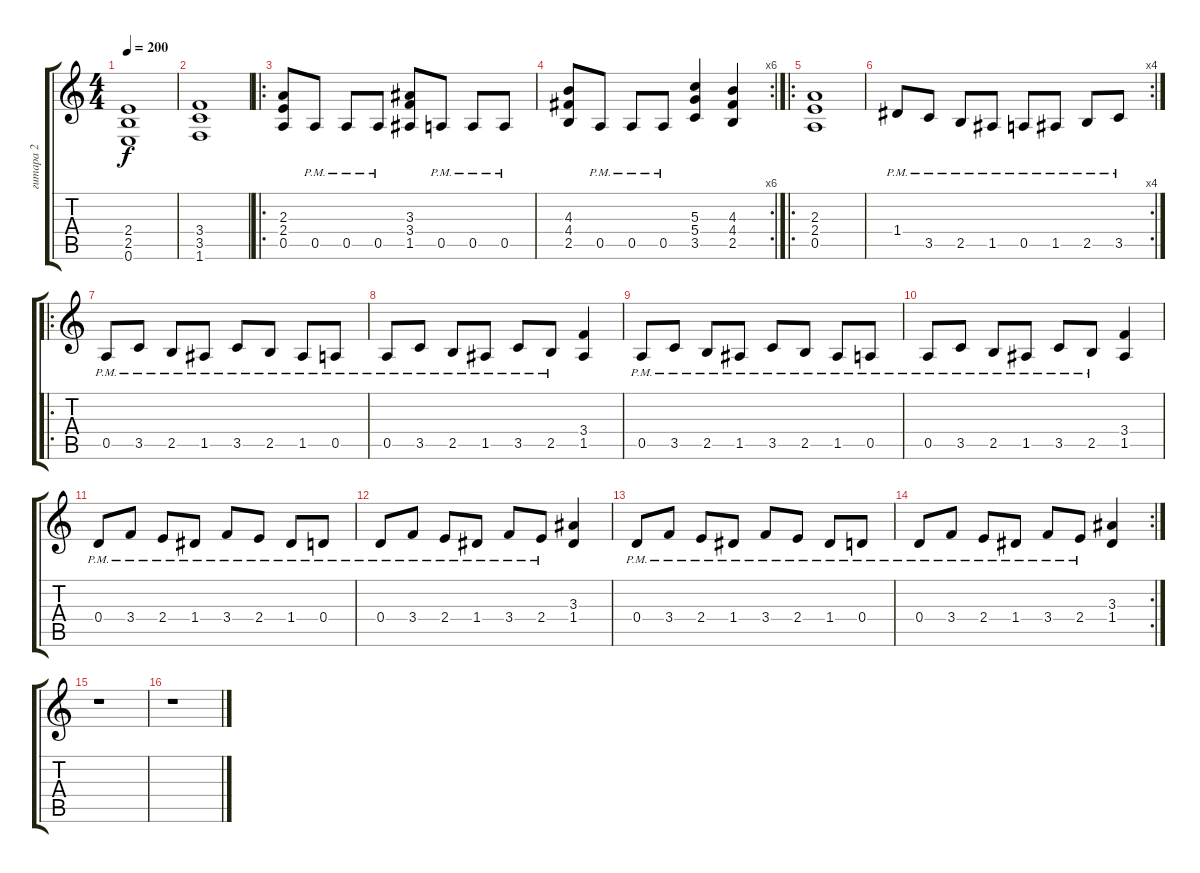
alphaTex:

\track ("гитара 2" "гитара 2") {instrument distortionguitar}
\staff {score tabs}
\tuning (E4 B3 G3 D3 A2 E2) {hide}
\ts (4 4)
\tempo 200
\clef g2
\ks c
(2.4 2.5 0.6).1{dy f} |
(3.4 3.5 1.6).1 |
\ro
(2.3 2.4 0.5).8 0.5{pm}.8 0.5{pm}.8 0.5{pm}.8 (3.3 3.4 1.5).8 0.5{pm}.8 0.5{pm}.8 0.5{pm}.8 |
\rc 6
(4.3 4.4 2.5).8 0.5{pm}.8 0.5{pm}.8 0.5{pm}.8 (5.3 5.4 3.5).4 (4.3 4.4 2.5).4 |
\ro
(2.3 2.4 0.5).1 |
\rc 4
1.4{pm}.8 3.5{pm}.8 2.5{pm}.8 1.5{pm}.8 0.5{pm}.8 1.5{pm}.8 2.5{pm}.8 3.5{pm}.8 |
\ro
0.5{pm}.8 3.5{pm}.8 2.5{pm}.8 1.5{pm}.8 3.5{pm}.8 2.5{pm}.8 1.5{pm}.8 0.5{pm}.8 |
0.5{pm}.8 3.5{pm}.8 2.5{pm}.8 1.5{pm}.8 3.5{pm}.8 2.5{pm}.8 (3.4 1.5).4 |
0.5{pm}.8 3.5{pm}.8 2.5{pm}.8 1.5{pm}.8 3.5{pm}.8 2.5{pm}.8 1.5{pm}.8 0.5{pm}.8 |
0.5{pm}.8 3.5{pm}.8 2.5{pm}.8 1.5{pm}.8 3.5{pm}.8 2.5{pm}.8 (3.4 1.5).4 |
0.4{pm}.8 3.4{pm}.8 2.4{pm}.8 1.4{pm}.8 3.4{pm}.8 2.4{pm}.8 1.4{pm}.8 0.4{pm}.8 |
0.4{pm}.8 3.4{pm}.8 2.4{pm}.8 1.4{pm}.8 3.4{pm}.8 2.4{pm}.8 (3.3 1.4).4 |
0.4{pm}.8 3.4{pm}.8 2.4{pm}.8 1.4{pm}.8 3.4{pm}.8 2.4{pm}.8 1.4{pm}.8 0.4{pm}.8 |
\rc 2
0.4{pm}.8 3.4{pm}.8 2.4{pm}.8 1.4{pm}.8 3.4{pm}.8 2.4{pm}.8 (3.3 1.4).4 |
r.1 |
r.1
